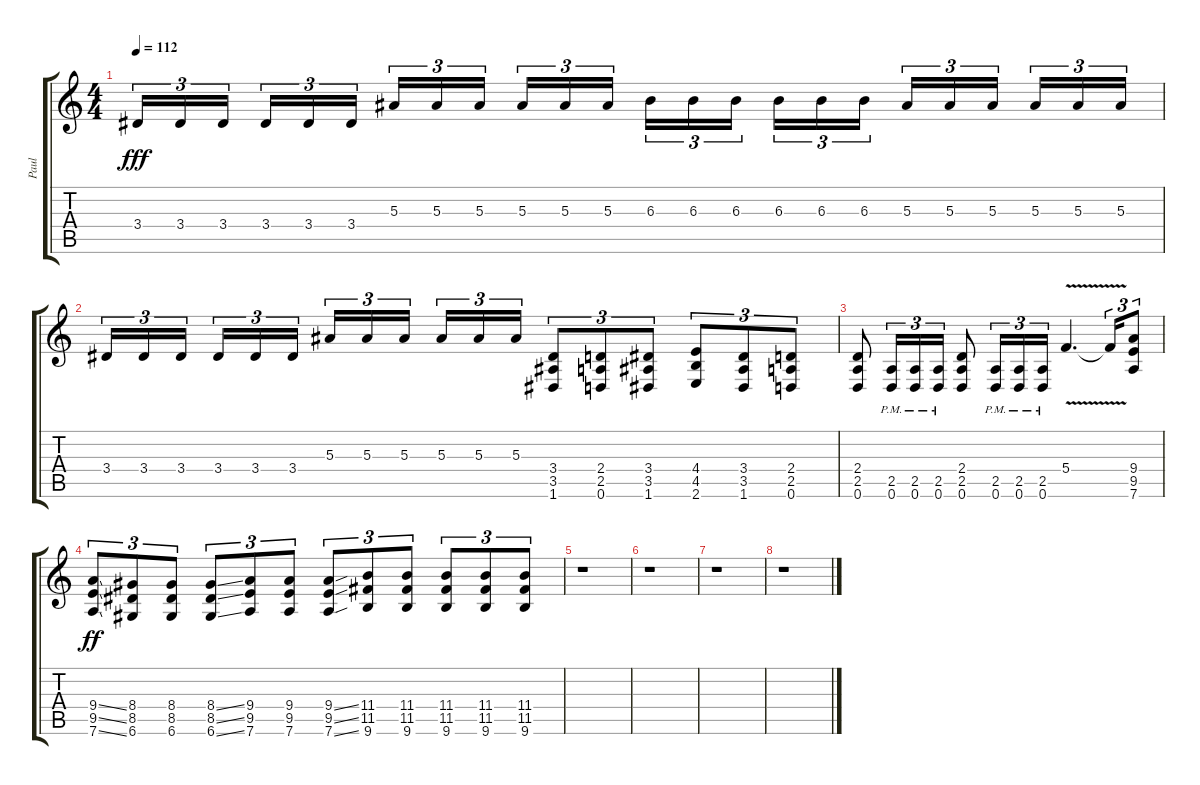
\track ("Paul" "Paul") {instrument distortionguitar}
\staff {score tabs}
\tuning (D4 A3 F3 C3 G2 D2) {hide}
\ts (4 4)
\tempo 112
\clef g2
\ks c
3.4.16{tu (3 2) dy fff} 3.4.16{tu (3 2)} 3.4.16{tu (3 2) beam splitsecondary} 3.4.16{tu (3 2)} 3.4.16{tu (3 2)} 3.4.16{tu (3 2)} 5.3.16{tu (3 2)} 5.3.16{tu (3 2)} 5.3.16{tu (3 2) beam splitsecondary} 5.3.16{tu (3 2)} 5.3.16{tu (3 2)} 5.3.16{tu (3 2)} 6.3.16{tu (3 2)} 6.3.16{tu (3 2)} 6.3.16{tu (3 2) beam splitsecondary} 6.3.16{tu (3 2)} 6.3.16{tu (3 2)} 6.3.16{tu (3 2)} 5.3.16{tu (3 2)} 5.3.16{tu (3 2)} 5.3.16{tu (3 2) beam splitsecondary} 5.3.16{tu (3 2)} 5.3.16{tu (3 2)} 5.3.16{tu (3 2)} |
3.4.16{tu (3 2)} 3.4.16{tu (3 2)} 3.4.16{tu (3 2) beam splitsecondary} 3.4.16{tu (3 2)} 3.4.16{tu (3 2)} 3.4.16{tu (3 2)} 5.3.16{tu (3 2)} 5.3.16{tu (3 2)} 5.3.16{tu (3 2) beam splitsecondary} 5.3.16{tu (3 2)} 5.3.16{tu (3 2)} 5.3.16{tu (3 2)} (3.4 3.5 1.6).8{tu (3 2)} (2.4 2.5 0.6).8{tu (3 2)} (3.4 3.5 1.6).8{tu (3 2)} (4.4 4.5 2.6).8{tu (3 2)} (3.4 3.5 1.6).8{tu (3 2)} (2.4 2.5 0.6).8{tu (3 2)} |
(2.4 2.5 0.6).8 (2.5{pm} 0.6{pm}).16{tu (3 2)} (2.5{pm} 0.6{pm}).16{tu (3 2)} (2.5{pm} 0.6{pm}).16{tu (3 2)} (2.4 2.5 0.6).8 (2.5{pm} 0.6{pm}).16{tu (3 2)} (2.5{pm} 0.6{pm}).16{tu (3 2)} (2.5{pm} 0.6{pm}).16{tu (3 2)} 5.4{v}.4{d} 5.4{t}.16{tu (3 2)} (9.4 9.5 7.6).8{tu (3 2)} |
(9.4{ss} 9.5{ss} 7.6{ss}).8{tu (3 2) dy ff} (8.4 8.5 6.6).8{tu (3 2)} (8.4 8.5 6.6).8{tu (3 2)} (8.4{ss} 8.5{ss} 6.6{ss}).8{tu (3 2)} (9.4 9.5 7.6).8{tu (3 2)} (9.4 9.5 7.6).8{tu (3 2)} (9.4{ss} 9.5{ss} 7.6{ss}).8{tu (3 2)} (11.4 11.5 9.6).8{tu (3 2)} (11.4 11.5 9.6).8{tu (3 2)} (11.4 11.5 9.6).8{tu (3 2)} (11.4 11.5 9.6).8{tu (3 2)} (11.4 11.5 9.6).8{tu (3 2)} |
r.1 |
r.1 |
r.1 |
r.1
